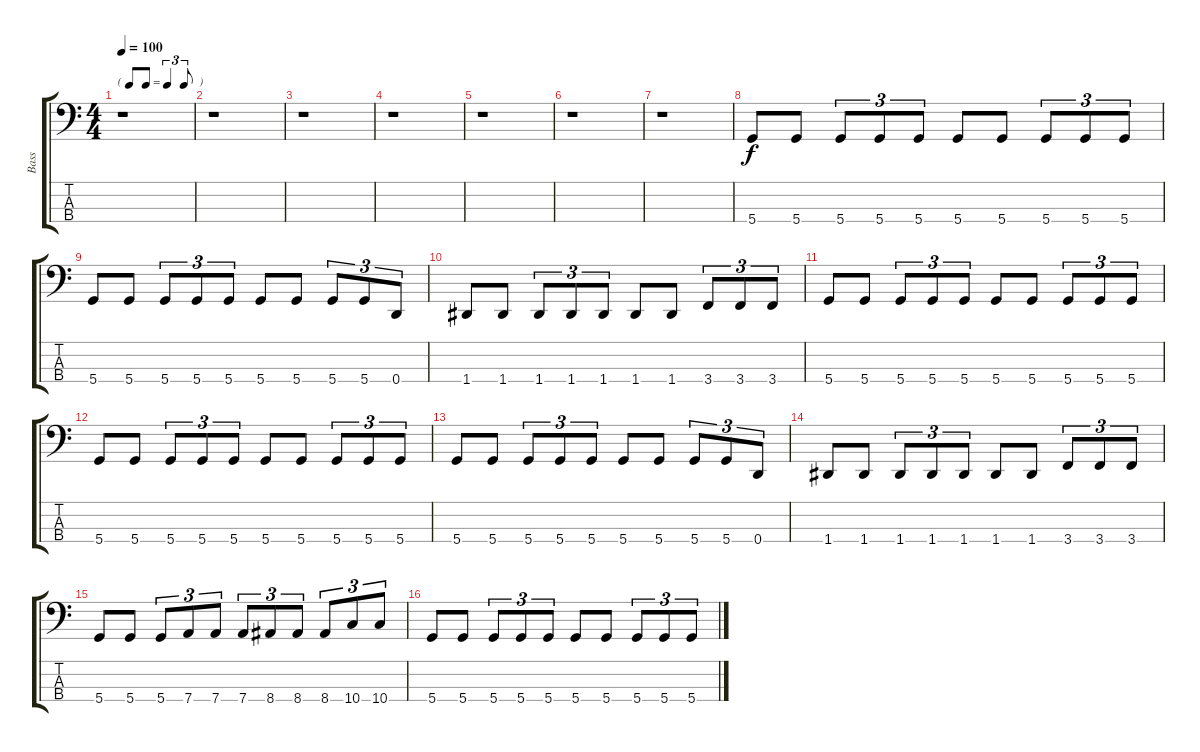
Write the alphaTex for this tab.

\track ("Bass" "Bass") {instrument electricbassfinger}
\staff {score tabs}
\tuning (G2 D2 A1 D1) {hide}
\ts (4 4)
\tf triplet8th
\tempo 100
\clef f4
\ks c
r.1{dy f} |
r.1 |
r.1 |
r.1 |
r.1 |
r.1 |
r.1 |
5.4.8 5.4.8 5.4.8{tu (3 2)} 5.4.8{tu (3 2)} 5.4.8{tu (3 2)} 5.4.8 5.4.8 5.4.8{tu (3 2)} 5.4.8{tu (3 2)} 5.4.8{tu (3 2)} |
5.4.8 5.4.8 5.4.8{tu (3 2)} 5.4.8{tu (3 2)} 5.4.8{tu (3 2)} 5.4.8 5.4.8 5.4.8{tu (3 2)} 5.4.8{tu (3 2)} 0.4.8{tu (3 2)} |
1.4.8 1.4.8 1.4.8{tu (3 2)} 1.4.8{tu (3 2)} 1.4.8{tu (3 2)} 1.4.8 1.4.8 3.4.8{tu (3 2)} 3.4.8{tu (3 2)} 3.4.8{tu (3 2)} |
5.4.8 5.4.8 5.4.8{tu (3 2)} 5.4.8{tu (3 2)} 5.4.8{tu (3 2)} 5.4.8 5.4.8 5.4.8{tu (3 2)} 5.4.8{tu (3 2)} 5.4.8{tu (3 2)} |
5.4.8 5.4.8 5.4.8{tu (3 2)} 5.4.8{tu (3 2)} 5.4.8{tu (3 2)} 5.4.8 5.4.8 5.4.8{tu (3 2)} 5.4.8{tu (3 2)} 5.4.8{tu (3 2)} |
5.4.8 5.4.8 5.4.8{tu (3 2)} 5.4.8{tu (3 2)} 5.4.8{tu (3 2)} 5.4.8 5.4.8 5.4.8{tu (3 2)} 5.4.8{tu (3 2)} 0.4.8{tu (3 2)} |
1.4.8 1.4.8 1.4.8{tu (3 2)} 1.4.8{tu (3 2)} 1.4.8{tu (3 2)} 1.4.8 1.4.8 3.4.8{tu (3 2)} 3.4.8{tu (3 2)} 3.4.8{tu (3 2)} |
5.4.8 5.4.8 5.4.8{tu (3 2)} 7.4.8{tu (3 2)} 7.4.8{tu (3 2)} 7.4.8{tu (3 2)} 8.4.8{tu (3 2)} 8.4.8{tu (3 2)} 8.4.8{tu (3 2)} 10.4.8{tu (3 2)} 10.4.8{tu (3 2)} |
5.4.8 5.4.8 5.4.8{tu (3 2)} 5.4.8{tu (3 2)} 5.4.8{tu (3 2)} 5.4.8 5.4.8 5.4.8{tu (3 2)} 5.4.8{tu (3 2)} 5.4.8{tu (3 2)}
